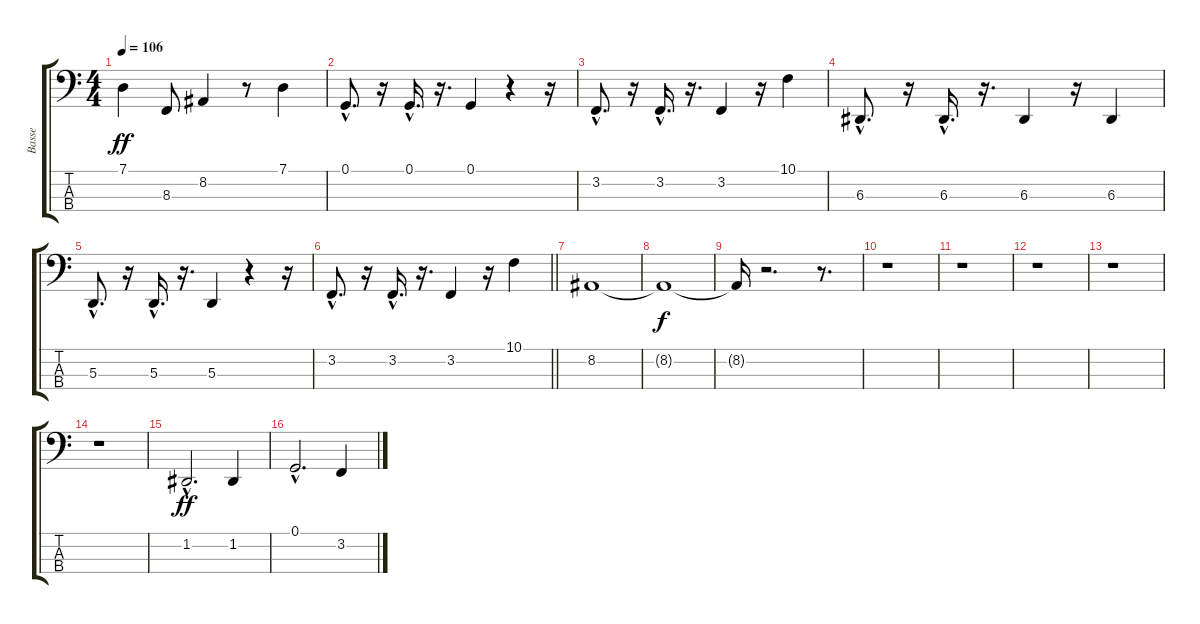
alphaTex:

\track ("Basse" "Basse") {instrument electricbassfinger}
\staff {score tabs}
\tuning (G1 D1 A0 E0) {hide}
\ts (4 4)
\tempo 106
\clef f4
\ks c
7.1.4{dy ff} 8.3.8 8.2.4 r.8 7.1.4 |
0.1{hac}.8{d} r.16 0.1{hac}.16{d} r.16{d} 0.1.4 r.4 r.16 |
3.2{hac}.8{d} r.16 3.2{hac}.16{d} r.16{d} 3.2.4 r.16 10.1.4 |
6.3{hac}.8{d} r.16 6.3{hac}.16{d} r.16{d} 6.3.4 r.16 6.3.4 |
5.3{hac}.8{d} r.16 5.3{hac}.16{d} r.16{d} 5.3.4 r.4 r.16 |
\barLineRight lightlight
3.2{hac}.8{d} r.16 3.2{hac}.16{d} r.16{d} 3.2.4 r.16 10.1.4 |
8.2.1 |
8.2{t}.1{dy f} |
8.2{t}.16 r.2{d} r.8{d} |
r.1 |
r.1 |
r.1 |
r.1 |
r.1 |
1.2{hac}.2{d dy ff} 1.2.4 |
0.1{hac}.2{d} 3.2.4
